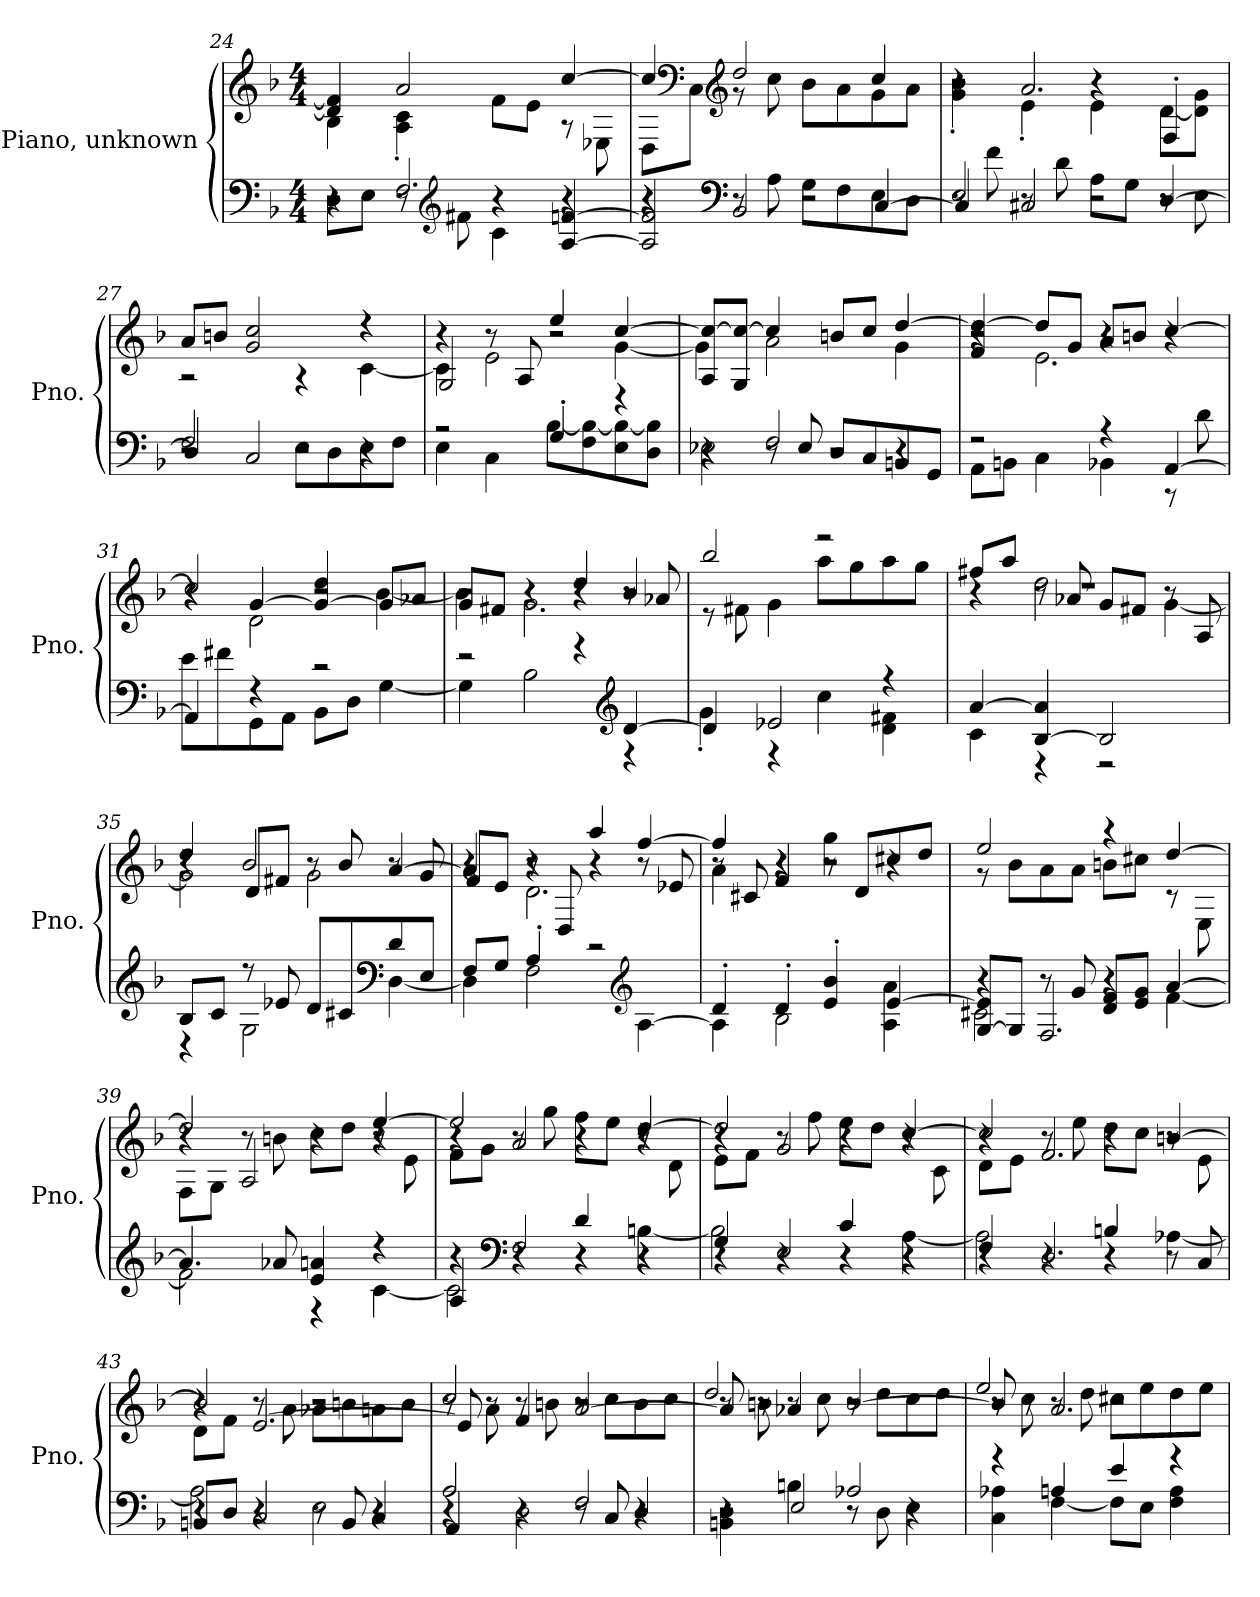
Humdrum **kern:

**kern	**kern
*part1	*part1
*staff2	*staff1
*I"Piano, unknown	*
*I'Pno.	*
!!LO:PB:g=z
*clefF4	*clefG2
*k[b-]	*k[b-]
*M4/4	*M4/4
=24	=24
*^	*^
*	*^	*	*
2r	8D\L	4r	4d/] 4f/]	4B-\
.	8E\J	.	.	.
.	8r	2.F/	2a/	4A\' 4c\'
*clefG2	*	*	*	*
.	8f#X\	.	.	.
4r	4c\	.	.	8f\L
.	.	.	.	8e\J
[4A/ [4fn/	4r	.	[4cc/	8r
.	.	.	.	8E-X\
=25	=25	=25	=25	=25
2A/] 2f/]	4r	4r	4cc/]	8D\L
*	*	*	*clefF4	*
.	.	.	.	8C\J
*clefF4	*	*	*clefG2	*
.	8r	2BB-/	2dd/	8r
.	8A\	.	.	8cc\
2r	8G\L	.	.	8b-\L
.	8F\	.	.	8a\
.	8E\	[4C/	4cc/	8g\
.	8D\J	.	.	8a\J
=26	=26	=26	=26	=26
*	*	*	*	*^
2E/	8r	4C/]	4r	4g\' 4b-\'	2r
.	8f\	.	.	.	.
.	8r	2C#X/	2.a/	4e'\	.
.	8d\	.	.	.	.
2r	8A\L	.	.	4e\	4r
.	8G\J	.	.	.	.
.	8r	[4D/	.	[8d\L	4F'/
.	8E\	.	.	8d\] 8g\J	.
*	*	*	*	*v	*v
=27	=27	=27	=27	=27
2F/	2r	4D/]	8a/L	2r
.	.	.	8bn/J	.
.	.	2C/	2g/ 2cc/	.
2r	8E\L	.	.	4r
.	8D\	.	.	.
.	8E\	4r	4r	[4c\
.	8F\J	.	.	.
*	*v	*v	*	*
!!LO:LB:g=z
=28	=28	=28	=28
*	*	*	*^
2r	4E\	4r	4c\]	2G/
.	4C\	8r	2e\	.
.	.	8A/	.	.
4G'/	[8B-\L	4ee/	.	2r
.	8F\ 8B-\_	.	.	.
4r	8E\ 8B-\_	[4cc/	[4g\	.
.	8D\ 8B-\]J	.	.	.
*	*	*	*v	*v
=29	=29	=29	=29
*	*^	*	*
4r	2E-X\	4r	8A/ 8cc/_L	4g\]
.	.	.	8G/ 8cc/_J	.
2F/	.	8r	4cc/]	2a\
.	.	8E-/	.	.
.	2r	8D/L	8bn/L	.
.	.	8C/	8cc/J	.
4r	.	8BBn/	[4dd/	4g\
.	.	8GG/J	.	.
*	*v	*v	*	*
=30	=30	=30	=30
*	*	*	*^
2r	8AA\L	4f/ 4dd/_	4r	2r
.	8BBn\J	.	.	.
.	4C\	8dd/L]	2.e\	.
.	.	8g/J	.	.
4r	4BB-X\	8a/L	.	4r
.	.	8bn/J	.	.
[4AA/	8r	4r	.	[4cc/
.	8d\	.	.	.
=31	=31	=31	=31	=31
4AA/]	8e\L	4r	4r	2cc/]
.	8f#X\	.	.	.
4r	8GG\	[4g/	2d\	.
.	8AA\J	.	.	.
2r	8BB-\L	4g/_ 4dd/	.	2r
.	8D\J	.	.	.
.	[4G\	8g/L]	[4b-\	.
.	.	8a-X/J	.	.
!!LO:LB:g=z	!!	!!
=32	=32	=32	=32	=32
2r	4G\]	8g/L	4b-\]	2r
.	.	8f#X/J	.	.
.	2B-\	4r	2.g\	.
4r	.	4dd/	.	4r
*clefG2	*	*	*	*
[4d/	4r	8r	.	4b-/
.	.	8a-X/	.	.
*	*	*	*v	*v
=33	=33	=33	=33
4d/]	4g'\	2bb-/	8r
.	.	.	8f#X\
2e-X/	4r	.	4g\
.	4cc\	2r	8aa\L
.	.	.	8gg\
4r	4d\ 4f#X\	.	8aa\
.	.	.	8gg\J
=34	=34	=34	=34
*	*	*	*^
[4a/	4c\	1r	4r	8ff#X/L
.	.	.	.	8aa/J
[4B-/ 4a/]	4r	.	2dd\	8r
.	.	.	.	8a-X/
2B-/]	2r	.	.	8g/L
.	.	.	.	8f#X/J
.	.	.	[4g\	8r
.	.	.	.	8A/
!!LO:LB:g=z	!!	!!
=35	=35	=35	=35	=35
8B-/L	4r	4r	2g\]	4dd/
8c/J	.	.	.	.
8r	2G\	2b-/	.	8d/L
8e-X/	.	.	.	8f#X/J
8d/L	.	.	2g\	8r
8c#X/	.	.	.	8b-/
*clefF4	*	*	*	*
8d/	[4D\	[4a/	.	8r
8E/J	.	.	.	8g/
=36	=36	=36	=36	=36
8F/L	4D\]	4a/]	4r	8f/L
8G/J	.	.	.	8e/J
4A'/	2F\	4r	2.d\	8r
.	.	.	.	8D/
2r	.	4r	.	4aa/
*clefG2	*	*	*	*
.	[4A\	[4ff/	.	8r
.	.	.	.	8e-X/
=37	=37	=37	=37	=37
4d'/	4A\]	4ff/]	4a\	8r
.	.	.	.	8c#X/
4d'/	2B-\	4r	4r	4f/
4e/' 4b-/'	.	2r	4gg\	8r
.	.	.	.	8d/L
[4e/	4A\ 4a\	.	4r	8cc#X/
.	.	.	.	8dd/J
*	*	*	*v	*v
!!LO:LB:g=z
=38	=38	=38	=38
*	*^	*	*
[8G/ 8e/]L	2c#X\	4r	2ee/	8r
8G/J]	.	.	.	8b-\L
8r	.	2.F/	.	8a\
8g/	.	.	.	8a\J
8d/ 8f/L	4r	.	4r	8bn\L
8e/ 8g/J	.	.	.	8cc#X\J
[4a/	[4f\	.	[4dd/	8r
.	.	.	.	8E\
*	*v	*v	*	*
=39	=39	=39	=39
*	*	*	*^
4.a/]	2f\]	2dd/]	8F\L	4r
.	.	.	8G\J	.
.	.	.	8r	2A/
8a-X/	.	.	8bn\	.
4e/ 4an/	4r	4r	8cc\L	.
.	.	.	8dd\J	.
4r	[4c\	[4ee/	8r	4r
.	.	.	8e\	.
=40	=40	=40	=40	=40
*	*^	*	*	*
4A/	2c\]	4r	2ee/]	8f\L	4r
.	.	.	.	8g\J	.
*clefF4	*	*	*	*	*
4r	.	2F/	.	8r	2a/
.	.	.	.	8gg\	.
4d/	4r	.	4r	8ff\L	.
.	.	.	.	8ee\J	.
4r	[4Bn\	4r	[4dd/	8r	4r
.	.	.	.	8d\	.
=41	=41	=41	=41	=41	=41
4G/	2B\]	4r	2dd/]	8e\L	4r
.	.	.	.	8f\J	.
4r	.	2E/	.	8r	2g/
.	.	.	.	8ff\	.
4c/	4r	.	4r	8ee\L	.
.	.	.	.	8dd\J	.
4r	[4A\	4r	[4cc/	8r	4r
.	.	.	.	8c\	.
!!LO:LB:g=z	!!	!!
=42	=42	=42	=42	=42	=42
4F/	2A\]	4r	2cc/]	8d\L	4r
.	.	.	.	8e\J	.
4r	.	2.D/	.	8r	2.f/
.	.	.	.	8ee\	.
4Bn/	4r	.	4r	8dd\L	.
.	.	.	.	8cc\J	.
8r	[4A-X\	.	[4bn/	8r	.
8C/	.	.	.	8e\	.
=43	=43	=43	=43	=43	=43
8BBn/L	2A-\]	4r	2b/]	8d\L	4r
8D/J	.	.	.	8f\J	.
4r	.	2C/	.	8r	[2.e/
.	.	.	.	8a\	.
8r	2E\	.	2r	8a-X\L	.
8BB/	.	.	.	8bn\	.
4C/	.	4r	.	8an\	.
.	.	.	.	8b\J	.
=44	=44	=44	=44	=44	=44
2A/	4r	4AA/	2cc/	8r	8e/]
.	.	.	.	8a\	8r
.	2D\	4r	.	8r	4f/
.	.	.	.	8bn\	.
2F/	.	8r	[2a/	8r	2r
.	.	8C/	.	8cc\L	.
.	4r	4D/	.	8b\	.
.	.	.	.	8cc\J	.
=45	=45	=45	=45	=45	=45
2r	4BBn\ 4D\	4r	8a/]	8r	2dd/
.	.	.	8r	8bn\	.
.	4Bn\	2E/	4a-X/	8r	.
.	.	.	.	8cc\	.
2A-X/	8r	.	[2b/	8r	2r
.	8D\	.	.	8dd\L	.
.	4E\	4r	.	8cc\	.
.	.	.	.	8dd\J	.
*	*v	*v	*	*	*
!!LO:PB:g=z	!!	!!
=46	=46	=46	=46	=46
4r	4C\ 4A-X\	8b/]	8r	2ee/
.	.	8r	8cc\	.
4An/	[4F\	2.a/	8r	.
.	.	.	8dd\	.
4e/	8F\L]	.	8cc#X\L	2r
.	8E\J	.	8ee\	.
4r	4F\ 4A\	.	8dd\	.
.	.	.	8ee\J	.
*v	*v	*	*	*
*	*v	*v	*v
=	=
*-	*-
